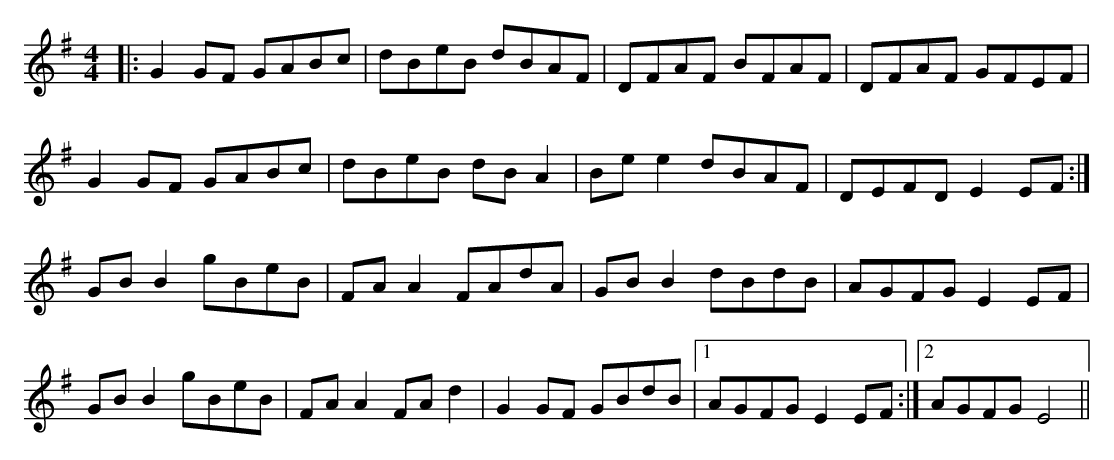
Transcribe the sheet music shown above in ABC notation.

X:1
M:4/4
K:G
|:G2 GF GABc|dBeB dBAF|DFAF BFAF|DFAF GFEF|
G2 GF GABc|dBeB dB A2|Be e2 dBAF|DEFD E2 EF:|
GB B2 gBeB|FA A2 FAdA|GB B2 dBdB|AGFG E2 EF|
GB B2 gBeB|FA A2 FA d2|G2 GF GBdB|1 AGFG E2 EF:|2 AGFG E4||
